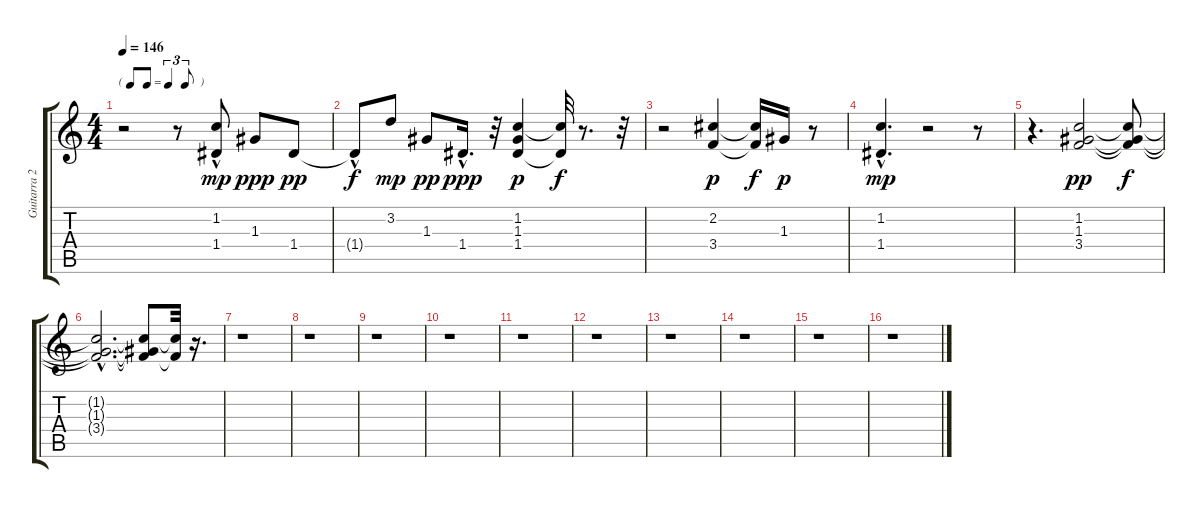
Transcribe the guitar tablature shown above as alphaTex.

\track ("Guitarra 2" "Guitarra 2") {instrument acousticguitarnylon}
\staff {score tabs}
\tuning (E4 B3 G3 D3 A2 E2) {hide}
\ts (4 4)
\tf triplet8th
\tempo 146
\clef g2
\ks c
r.2{dy f} r.8 (1.2{hac} 1.4).8{dy mp} 1.3.8{dy ppp} 1.4.8{dy pp} |
1.4{hac t}.8{dy f} 3.2.8{dy mp} 1.3.8{dy pp} 1.4{hac}.16{d dy ppp} r.32 (1.2 1.3 1.4).4{dy p} (1.2{t} 1.4{t}).32{dy f} r.8{d} r.32 |
r.2 (2.2 3.4).4{dy p} (2.2{t} 3.4{t}).16{dy f} 1.3.16{dy p} r.8 |
(1.2 1.4{hac}).4{d dy mp} r.2 r.8 |
r.4{d} (1.2 1.3 3.4).2{dy pp} (1.2{t} 1.3{t} 3.4{t}).8{dy f} |
(1.2{hac t} 1.3{hac t} 3.4{hac t}).2{d} (1.2{t} 1.3{t} 3.4{t}).8 (1.2{t} 3.4{t}).32 r.16{d} |
r.1 |
r.1 |
r.1 |
r.1 |
r.1 |
r.1 |
r.1 |
r.1 |
r.1 |
r.1
